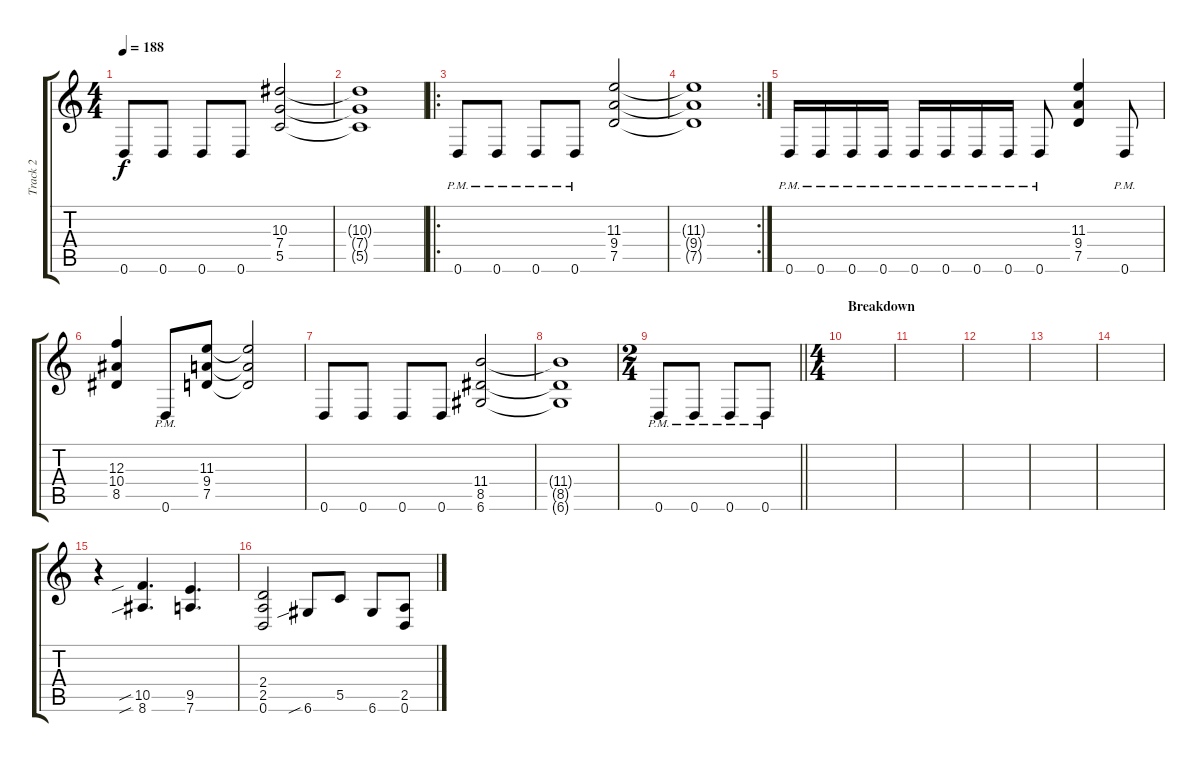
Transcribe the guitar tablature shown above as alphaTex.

\track ("Track 2" "Track 2") {instrument distortionguitar}
\staff {score tabs}
\tuning (D4 A3 F3 C3 G2 D2) {hide}
\ts (4 4)
\tempo 188
\clef g2
\ks c
0.6.8{dy f} 0.6.8 0.6.8 0.6.8 (10.3 7.4 5.5).2 |
(10.3{t} 7.4{t} 5.5{t}).1 |
\ro
0.6{pm}.8 0.6{pm}.8 0.6{pm}.8 0.6{pm}.8 (11.3 9.4 7.5).2 |
\rc 2
(11.3{t} 9.4{t} 7.5{t}).1 |
0.6{pm}.16 0.6{pm}.16 0.6{pm}.16 0.6{pm}.16 0.6{pm}.16 0.6{pm}.16 0.6{pm}.16 0.6{pm}.16 0.6{pm}.8 (11.3 9.4 7.5).4 0.6{pm}.8 |
(12.3 10.4 8.5).4 0.6{pm}.8 (11.3 9.4 7.5).8 (11.3{t} 9.4{t} 7.5{t}).2 |
0.6.8 0.6.8 0.6.8 0.6.8 (11.4 8.5 6.6).2 |
(11.4{t} 8.5{t} 6.6{t}).1 |
\ts (2 4)
\barLineRight lightlight
0.6{pm}.8 0.6{pm}.8 0.6{pm}.8 0.6{pm}.8 |
\ts (4 4)
\section ("" "Breakdown")
|
|
|
|
|
r.4 (10.5{sib} 8.6{sib}).4{d} (9.5 7.6).4{d} |
(2.4 2.5 0.6).2 6.6{sib}.8 5.5.8 6.6.8 (2.5 0.6).8
